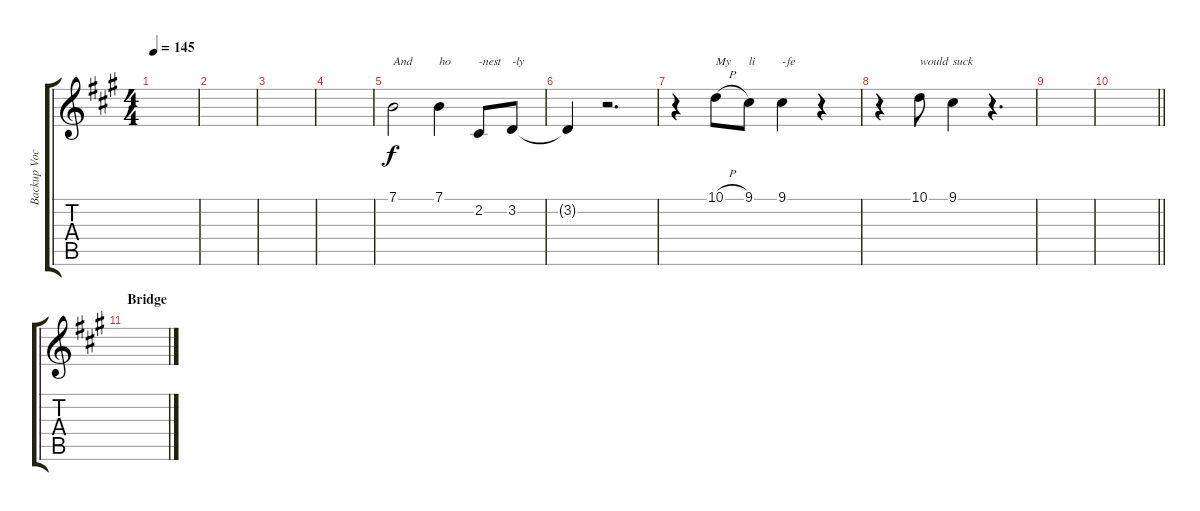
\track ("Backup Vocals" "Backup Voc") {instrument tenorsax}
\staff {score tabs}
\tuning (E4 B3 G3 D3 A2 E2) {hide}
\ts (4 4)
\tempo 145
\clef g2
\ks a
|
|
|
|
7.1.2{txt "And"} 7.1.4{txt "ho"} 2.2.8{txt "-nest"} 3.2.8{txt "-ly"} |
3.2{t}.4 r.2{d} |
r.4 10.1{h}.8{txt "My"} 9.1.8{txt "li"} 9.1.4{txt "-fe"} r.4 |
r.4 10.1.8{txt "would"} 9.1.4{txt "suck"} r.4{d} |
|
\barLineRight lightlight
|
\section ("" "Bridge")
